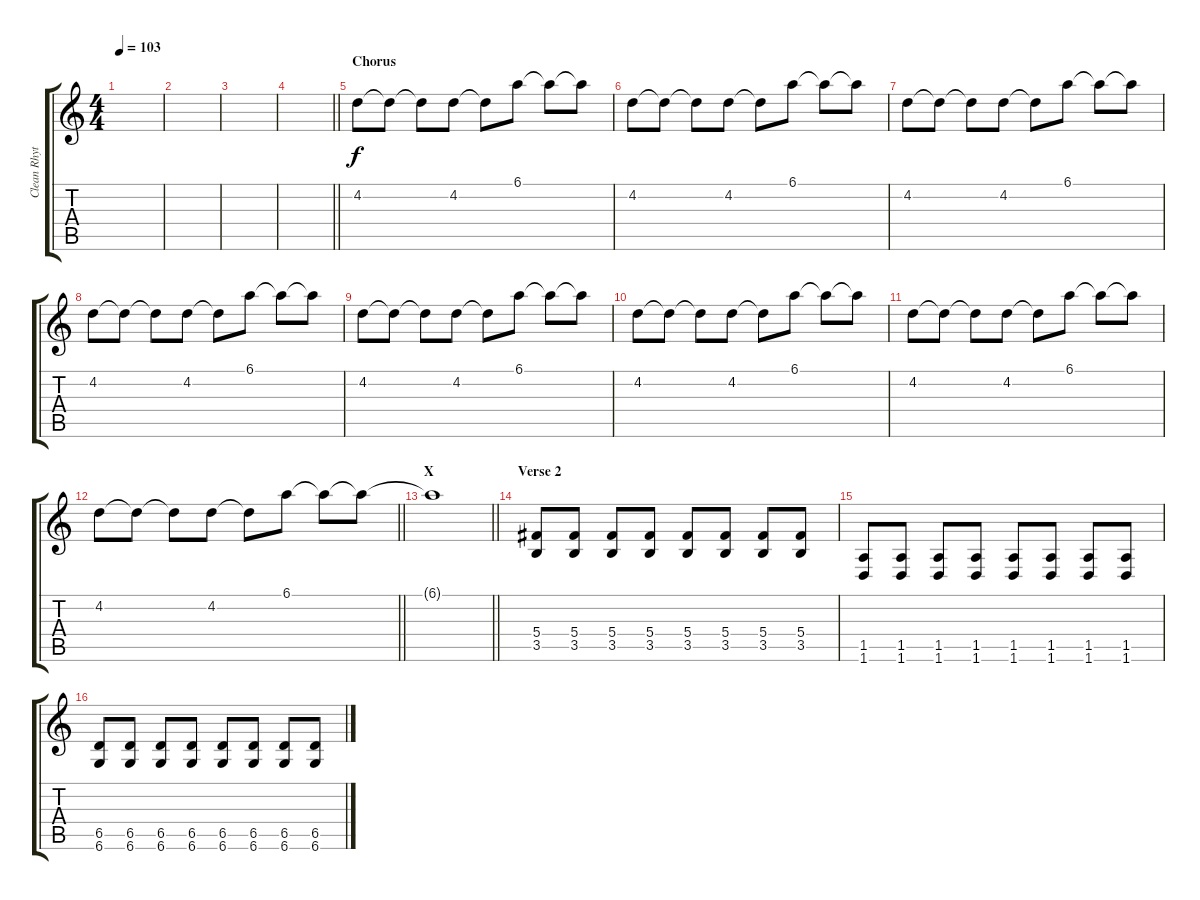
\track ("Clean Rhytm Guitar [L]" "Clean Rhyt") {instrument electricguitarclean}
\staff {score tabs}
\tuning (Eb4 Bb3 Gb3 Db3 Ab2 Db2) {hide}
\ts (4 4)
\tempo 103
\clef g2
\ks c
|
|
|
\barLineRight lightlight
|
\section ("" "Chorus")
4.2.8 4.2{t}.8 4.2{t}.8 4.2.8 4.2{t}.8 6.1.8 6.1{t}.8 6.1{t}.8 |
4.2.8 4.2{t}.8 4.2{t}.8 4.2.8 4.2{t}.8 6.1.8 6.1{t}.8 6.1{t}.8 |
4.2.8 4.2{t}.8 4.2{t}.8 4.2.8 4.2{t}.8 6.1.8 6.1{t}.8 6.1{t}.8 |
4.2.8 4.2{t}.8 4.2{t}.8 4.2.8 4.2{t}.8 6.1.8 6.1{t}.8 6.1{t}.8 |
4.2.8 4.2{t}.8 4.2{t}.8 4.2.8 4.2{t}.8 6.1.8 6.1{t}.8 6.1{t}.8 |
4.2.8 4.2{t}.8 4.2{t}.8 4.2.8 4.2{t}.8 6.1.8 6.1{t}.8 6.1{t}.8 |
4.2.8 4.2{t}.8 4.2{t}.8 4.2.8 4.2{t}.8 6.1.8 6.1{t}.8 6.1{t}.8 |
\barLineRight lightlight
4.2.8 4.2{t}.8 4.2{t}.8 4.2.8 4.2{t}.8 6.1.8 6.1{t}.8 6.1{t}.8 |
\section ("" "X")
\barLineRight lightlight
6.1{t}.1 |
\section ("" "Verse 2")
(5.4 3.5).8 (5.4 3.5).8 (5.4 3.5).8 (5.4 3.5).8 (5.4 3.5).8 (5.4 3.5).8 (5.4 3.5).8 (5.4 3.5).8 |
(1.5 1.6).8 (1.5 1.6).8 (1.5 1.6).8 (1.5 1.6).8 (1.5 1.6).8 (1.5 1.6).8 (1.5 1.6).8 (1.5 1.6).8 |
(6.5 6.6).8 (6.5 6.6).8 (6.5 6.6).8 (6.5 6.6).8 (6.5 6.6).8 (6.5 6.6).8 (6.5 6.6).8 (6.5 6.6).8
